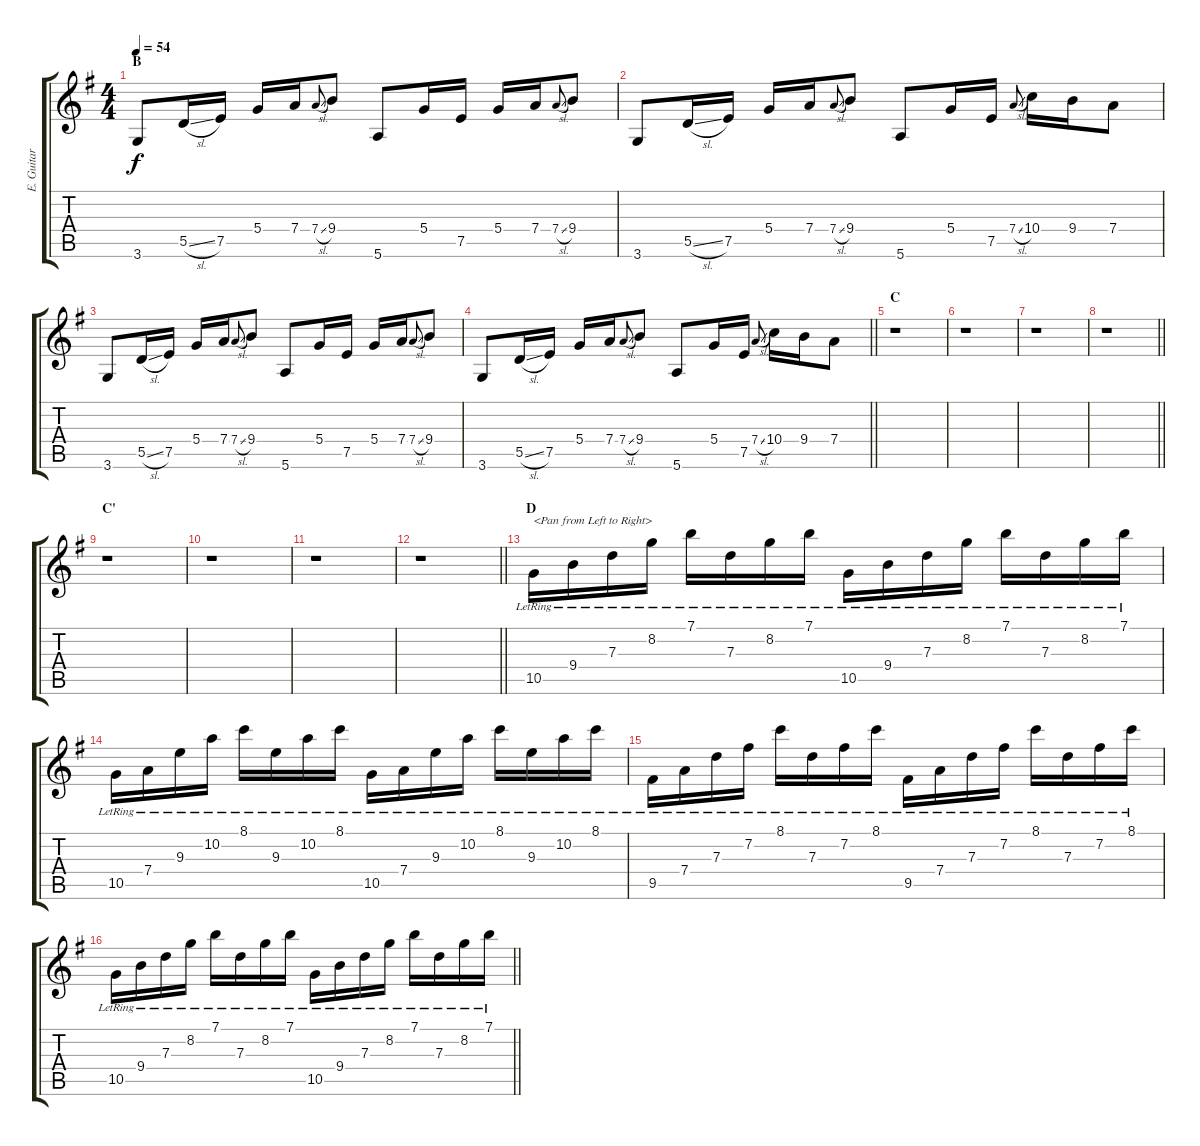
\track ("E. Guitar I" "E. Guitar ") {instrument electricguitarjazz}
\staff {score tabs}
\tuning (E4 B3 G3 D3 A2 E2) {hide}
\ts (4 4)
\section ("" "B")
\tempo 54
\clef g2
\ks g
3.6.8{dy f} 5.5{sl}.16 7.5.16 5.4.16 7.4.16 7.4{sl}.8{gr onbeat} 9.4.8 5.6.8 5.4.16 7.5.16 5.4.16 7.4.16 7.4{sl}.8{gr onbeat} 9.4.8 |
3.6.8 5.5{sl}.16 7.5.16 5.4.16 7.4.16 7.4{sl}.8{gr onbeat} 9.4.8 5.6.8 5.4.16 7.5.16 7.4{sl}.8{gr onbeat} 10.4.16 9.4.16 7.4.8 |
3.6.8 5.5{sl}.16 7.5.16 5.4.16 7.4.16 7.4{sl}.8{gr onbeat} 9.4.8 5.6.8 5.4.16 7.5.16 5.4.16 7.4.16 7.4{sl}.8{gr onbeat} 9.4.8 |
\barLineRight lightlight
3.6.8 5.5{sl}.16 7.5.16 5.4.16 7.4.16 7.4{sl}.8{gr onbeat} 9.4.8 5.6.8 5.4.16 7.5.16 7.4{sl}.8{gr onbeat} 10.4.16 9.4.16 7.4.8 |
\section ("" "C")
r.1 |
r.1 |
r.1 |
\barLineRight lightlight
r.1 |
\section ("" "C'")
r.1 |
r.1 |
r.1 |
\barLineRight lightlight
r.1 |
\section ("" "D")
10.5{lr}.16{txt "<Pan from Left to Right>" balance 0} 9.4{lr}.16 7.3{lr}.16 8.2{lr}.16 7.1{lr}.16{balance 1} 7.3{lr}.16 8.2{lr}.16 7.1{lr}.16 10.5{lr}.16{balance 2} 9.4{lr}.16 7.3{lr}.16 8.2{lr}.16 7.1{lr}.16{balance 4} 7.3{lr}.16 8.2{lr}.16 7.1{lr}.16 |
10.5{lr}.16{balance 5} 7.4{lr}.16 9.3{lr}.16 10.2{lr}.16 8.1{lr}.16{balance 6} 9.3{lr}.16 10.2{lr}.16 8.1{lr}.16 10.5{lr}.16{balance 7} 7.4{lr}.16 9.3{lr}.16 10.2{lr}.16 8.1{lr}.16{balance 8} 9.3{lr}.16 10.2{lr}.16 8.1{lr}.16 |
9.5{lr}.16{balance 9} 7.4{lr}.16 7.3{lr}.16 7.2{lr}.16 8.1{lr}.16{balance 10} 7.3{lr}.16 7.2{lr}.16 8.1{lr}.16 9.5{lr}.16{balance 11} 7.4{lr}.16 7.3{lr}.16 7.2{lr}.16 8.1{lr}.16{balance 12} 7.3{lr}.16 7.2{lr}.16 8.1{lr}.16 |
\barLineRight lightlight
10.5{lr}.16{balance 13} 9.4{lr}.16 7.3{lr}.16 8.2{lr}.16 7.1{lr}.16{balance 14} 7.3{lr}.16 8.2{lr}.16 7.1{lr}.16 10.5{lr}.16{balance 15} 9.4{lr}.16 7.3{lr}.16 8.2{lr}.16 7.1{lr}.16{balance 16} 7.3{lr}.16 8.2{lr}.16 7.1{lr}.16
